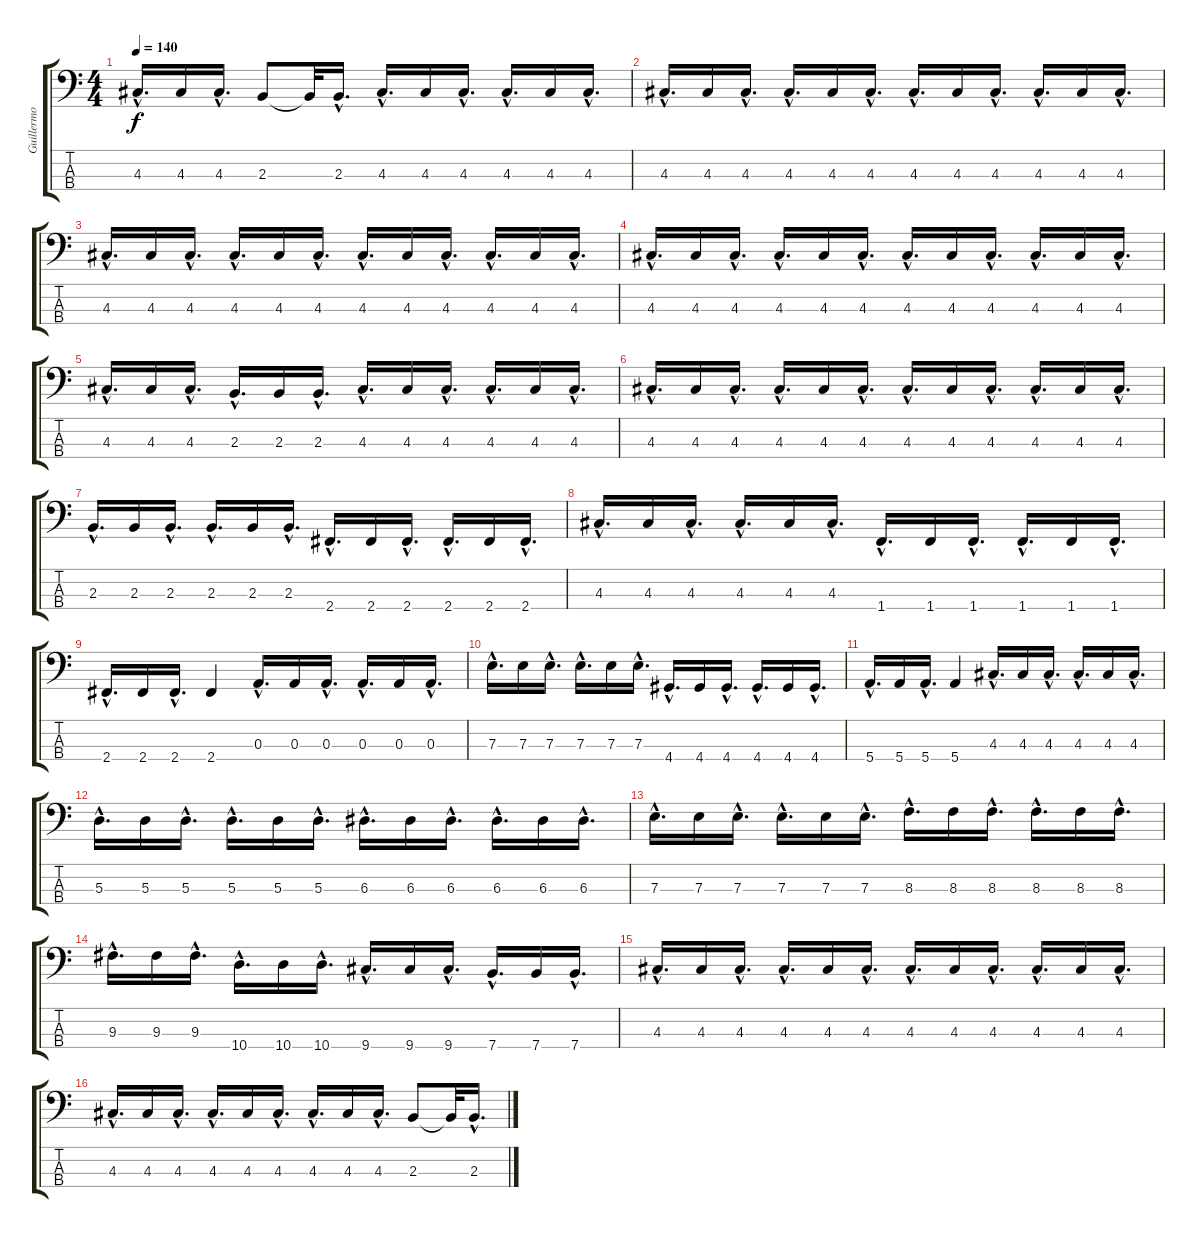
\track ("Guillermo Sánchez" "Guillermo ") {instrument electricbasspick}
\staff {score tabs}
\tuning (G2 D2 A1 E1) {hide}
\ts (4 4)
\tempo 140
\clef f4
\ks c
4.3{hac}.16{d dy f} 4.3.16 4.3{hac}.16{d} 2.3.8 2.3{t}.32 2.3{hac}.16{d} 4.3{hac}.16{d} 4.3.16 4.3{hac}.16{d} 4.3{hac}.16{d} 4.3.16 4.3{hac}.16{d} |
4.3{hac}.16{d} 4.3.16 4.3{hac}.16{d} 4.3{hac}.16{d} 4.3.16 4.3{hac}.16{d} 4.3{hac}.16{d} 4.3.16 4.3{hac}.16{d} 4.3{hac}.16{d} 4.3.16 4.3{hac}.16{d} |
4.3{hac}.16{d} 4.3.16 4.3{hac}.16{d} 4.3{hac}.16{d} 4.3.16 4.3{hac}.16{d} 4.3{hac}.16{d} 4.3.16 4.3{hac}.16{d} 4.3{hac}.16{d} 4.3.16 4.3{hac}.16{d} |
4.3{hac}.16{d} 4.3.16 4.3{hac}.16{d} 4.3{hac}.16{d} 4.3.16 4.3{hac}.16{d} 4.3{hac}.16{d} 4.3.16 4.3{hac}.16{d} 4.3{hac}.16{d} 4.3.16 4.3{hac}.16{d} |
4.3{hac}.16{d} 4.3.16 4.3{hac}.16{d} 2.3{hac}.16{d} 2.3.16 2.3{hac}.16{d} 4.3{hac}.16{d} 4.3.16 4.3{hac}.16{d} 4.3{hac}.16{d} 4.3.16 4.3{hac}.16{d} |
4.3{hac}.16{d} 4.3.16 4.3{hac}.16{d} 4.3{hac}.16{d} 4.3.16 4.3{hac}.16{d} 4.3{hac}.16{d} 4.3.16 4.3{hac}.16{d} 4.3{hac}.16{d} 4.3.16 4.3{hac}.16{d} |
2.3{hac}.16{d} 2.3.16 2.3{hac}.16{d} 2.3{hac}.16{d} 2.3.16 2.3{hac}.16{d} 2.4{hac}.16{d} 2.4.16 2.4{hac}.16{d} 2.4{hac}.16{d} 2.4.16 2.4{hac}.16{d} |
4.3{hac}.16{d} 4.3.16 4.3{hac}.16{d} 4.3{hac}.16{d} 4.3.16 4.3{hac}.16{d} 1.4{hac}.16{d} 1.4.16 1.4{hac}.16{d} 1.4{hac}.16{d} 1.4.16 1.4{hac}.16{d} |
2.4{hac}.16{d} 2.4.16 2.4{hac}.16{d} 2.4.4 0.3{hac}.16{d} 0.3.16 0.3{hac}.16{d} 0.3{hac}.16{d} 0.3.16 0.3{hac}.16{d} |
7.3{hac}.16{d} 7.3.16 7.3{hac}.16{d} 7.3{hac}.16{d} 7.3.16 7.3{hac}.16{d} 4.4{hac}.16{d} 4.4.16 4.4{hac}.16{d} 4.4{hac}.16{d} 4.4.16 4.4{hac}.16{d} |
5.4{hac}.16{d} 5.4.16 5.4{hac}.16{d} 5.4.4 4.3{hac}.16{d} 4.3.16 4.3{hac}.16{d} 4.3{hac}.16{d} 4.3.16 4.3{hac}.16{d} |
5.3{hac}.16{d} 5.3.16 5.3{hac}.16{d} 5.3{hac}.16{d} 5.3.16 5.3{hac}.16{d} 6.3{hac}.16{d} 6.3.16 6.3{hac}.16{d} 6.3{hac}.16{d} 6.3.16 6.3{hac}.16{d} |
7.3{hac}.16{d} 7.3.16 7.3{hac}.16{d} 7.3{hac}.16{d} 7.3.16 7.3{hac}.16{d} 8.3{hac}.16{d} 8.3.16 8.3{hac}.16{d} 8.3{hac}.16{d} 8.3.16 8.3{hac}.16{d} |
9.3{hac}.16{d} 9.3.16 9.3{hac}.16{d} 10.4{hac}.16{d} 10.4.16 10.4{hac}.16{d} 9.4{hac}.16{d} 9.4.16 9.4{hac}.16{d} 7.4{hac}.16{d} 7.4.16 7.4{hac}.16{d} |
4.3{hac}.16{d} 4.3.16 4.3{hac}.16{d} 4.3{hac}.16{d} 4.3.16 4.3{hac}.16{d} 4.3{hac}.16{d} 4.3.16 4.3{hac}.16{d} 4.3{hac}.16{d} 4.3.16 4.3{hac}.16{d} |
4.3{hac}.16{d} 4.3.16 4.3{hac}.16{d} 4.3{hac}.16{d} 4.3.16 4.3{hac}.16{d} 4.3{hac}.16{d} 4.3.16 4.3{hac}.16{d} 2.3.8 2.3{t}.32 2.3{hac}.16{d}
